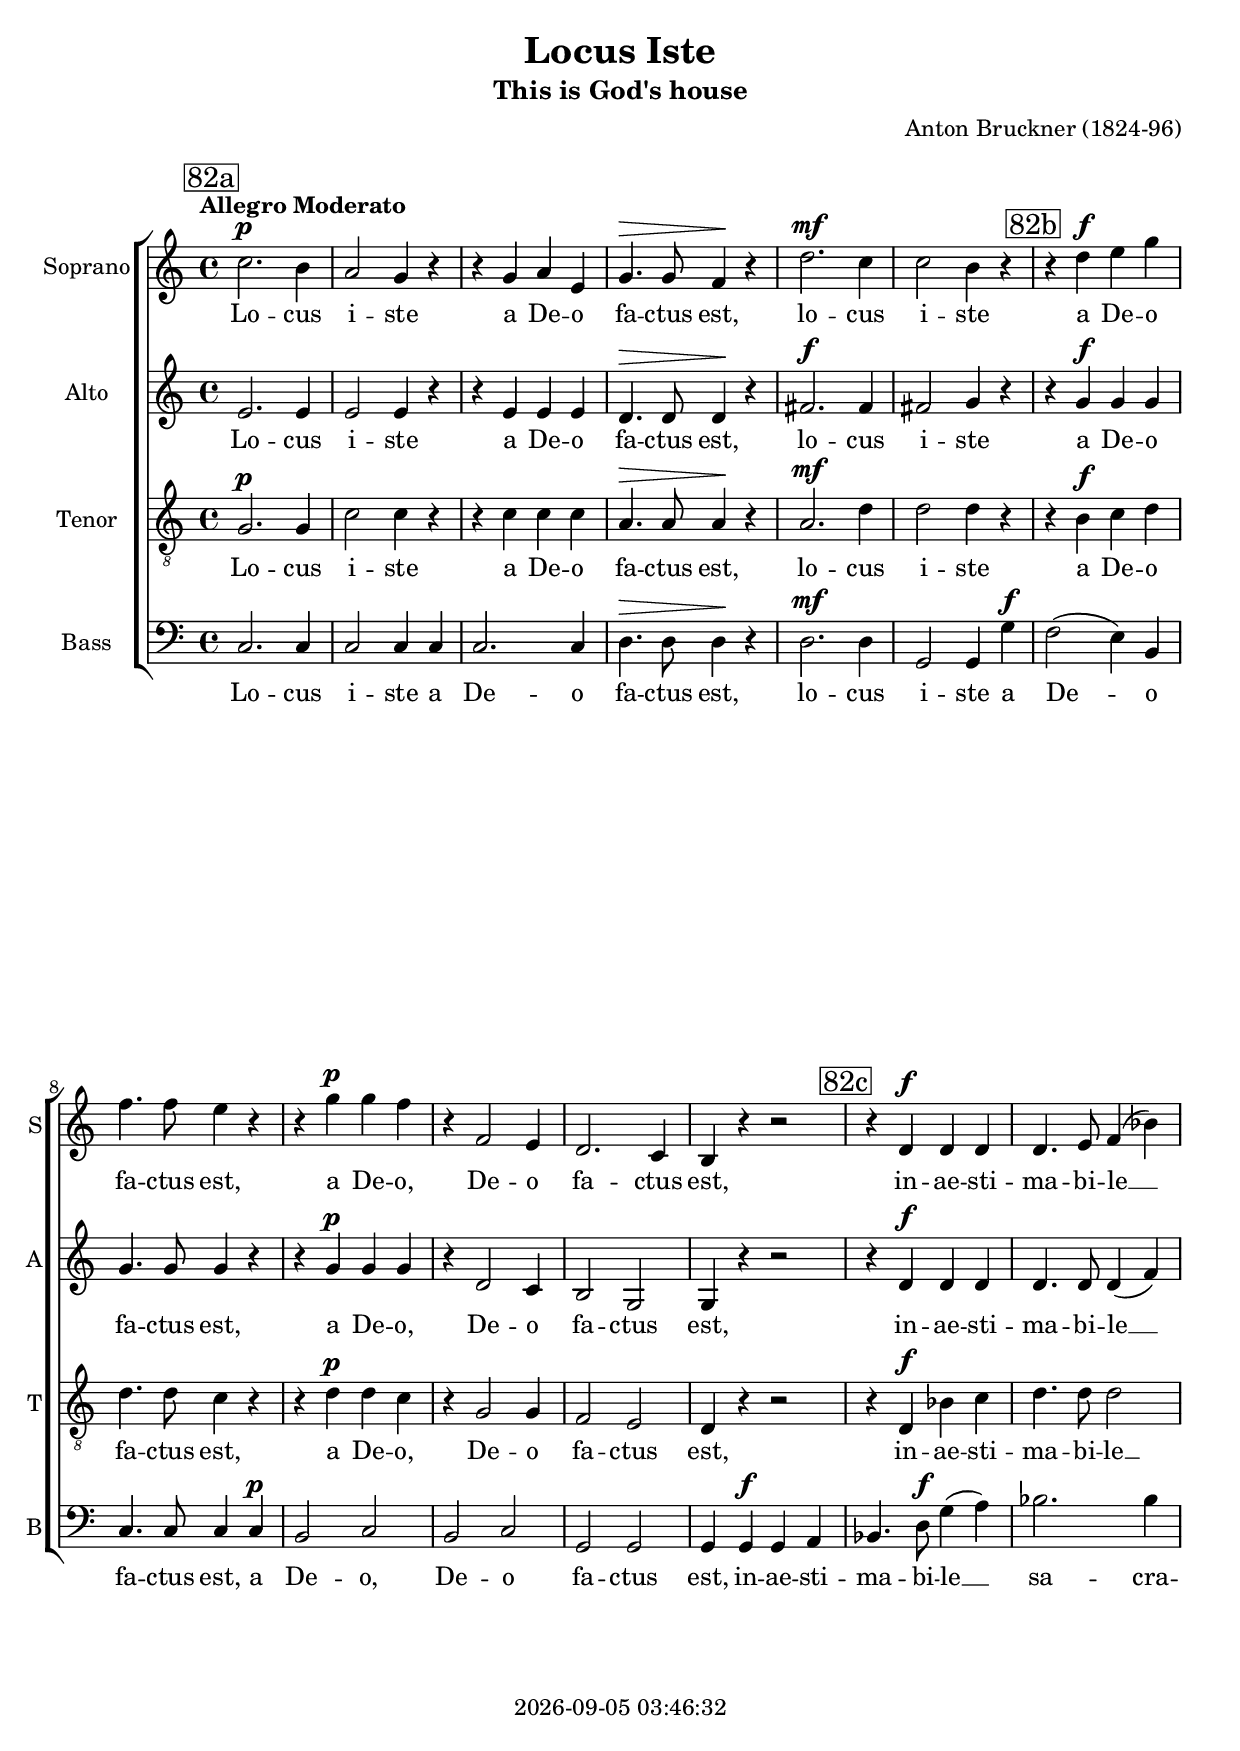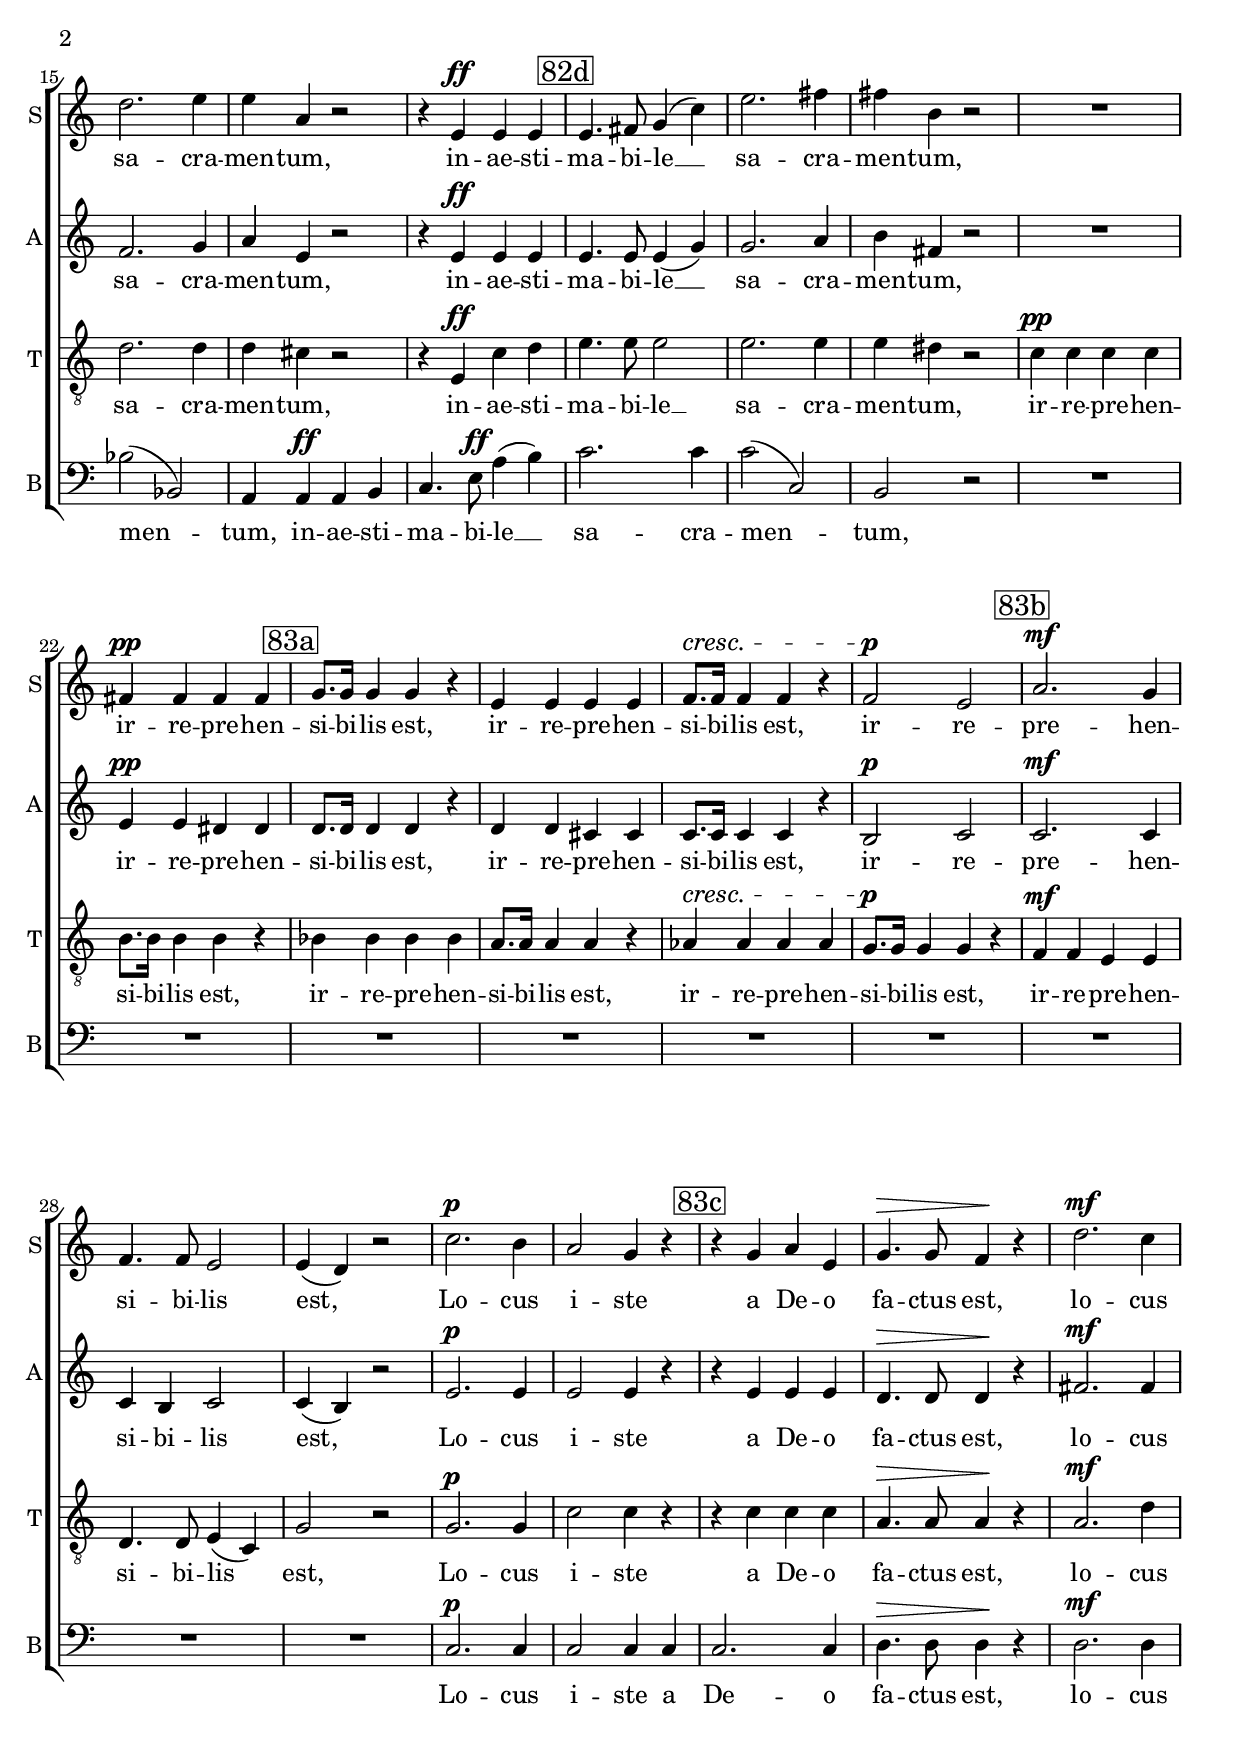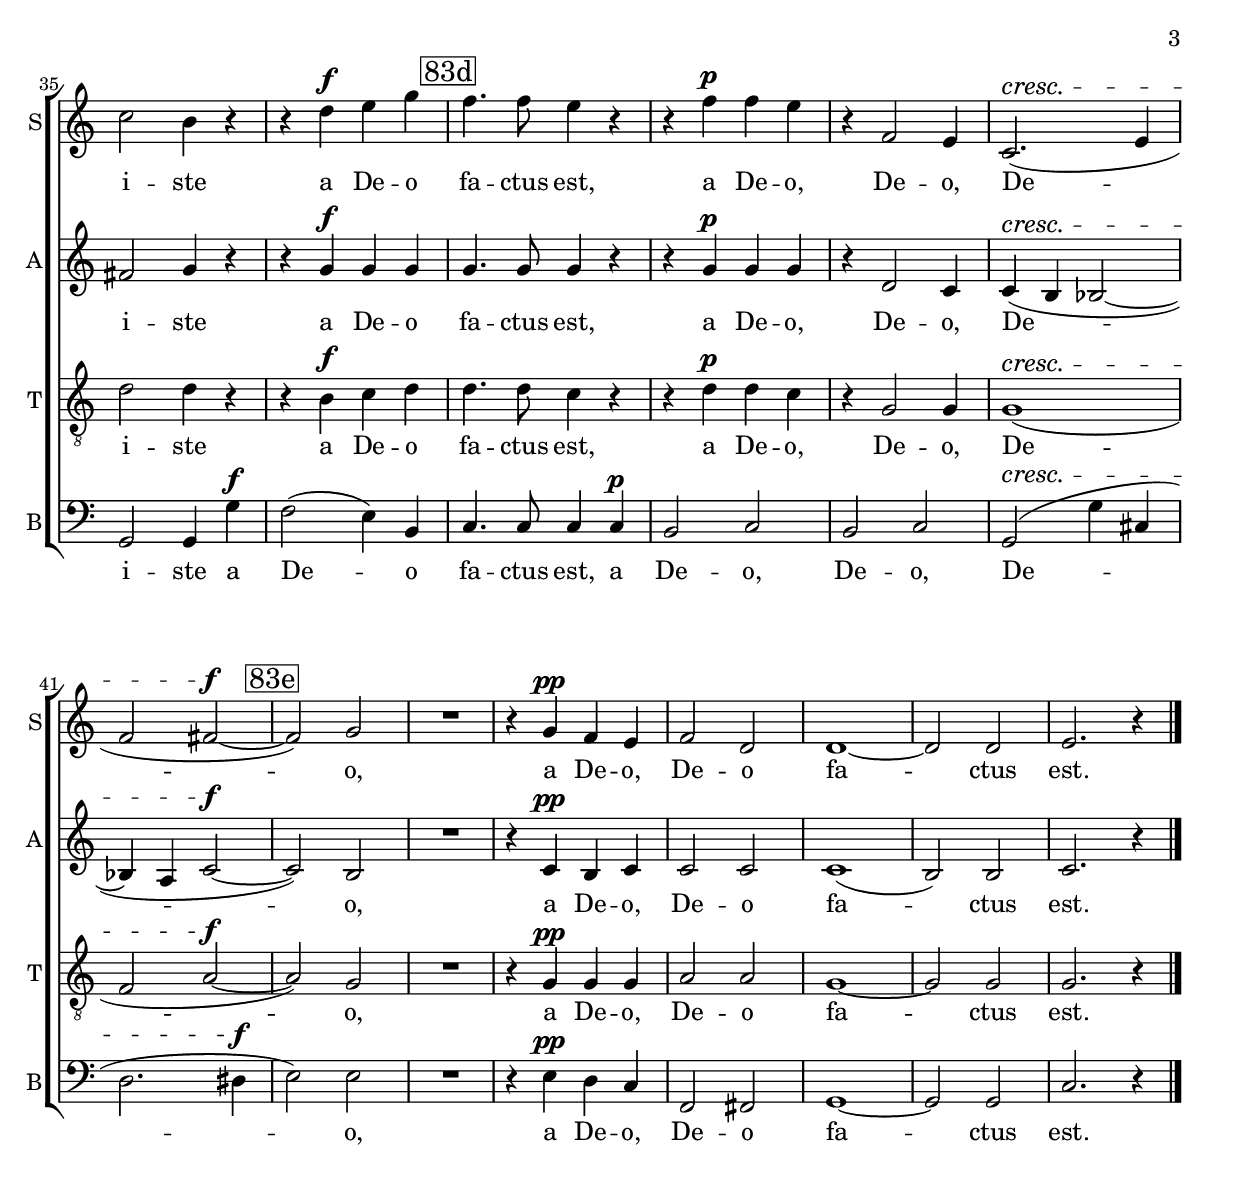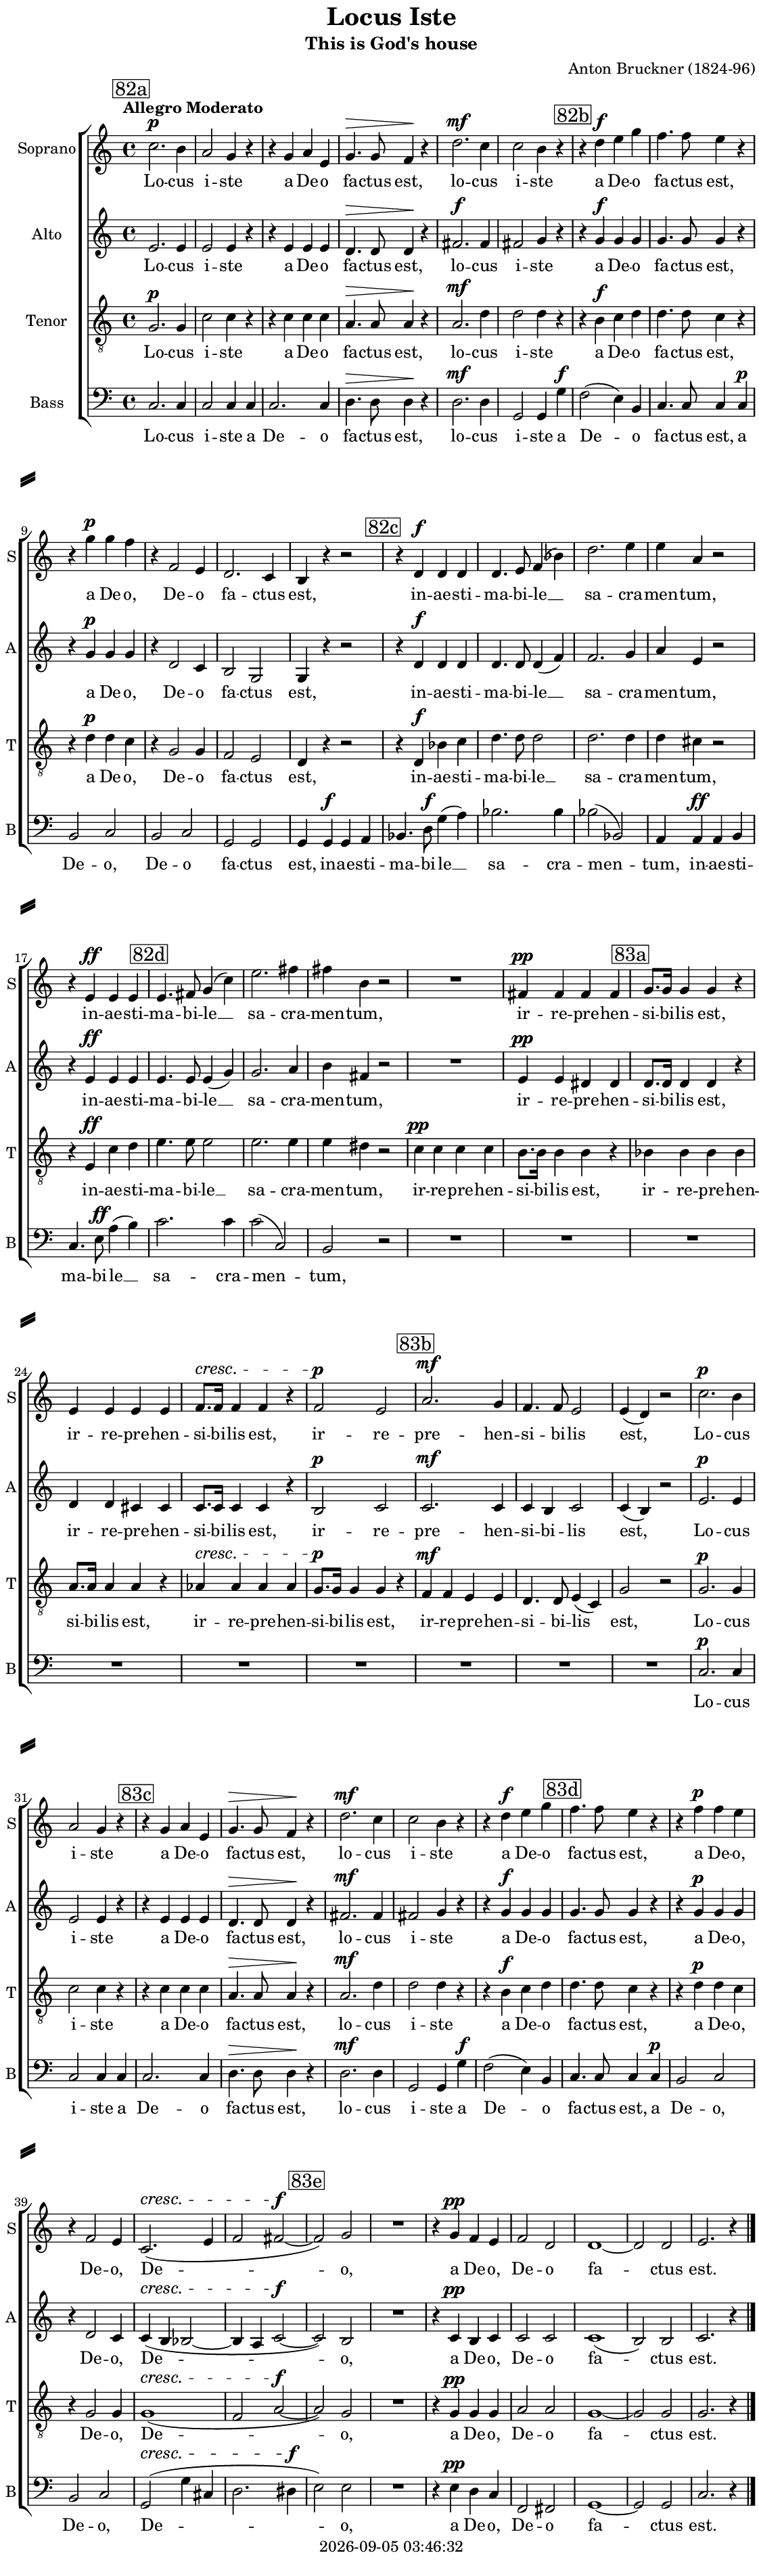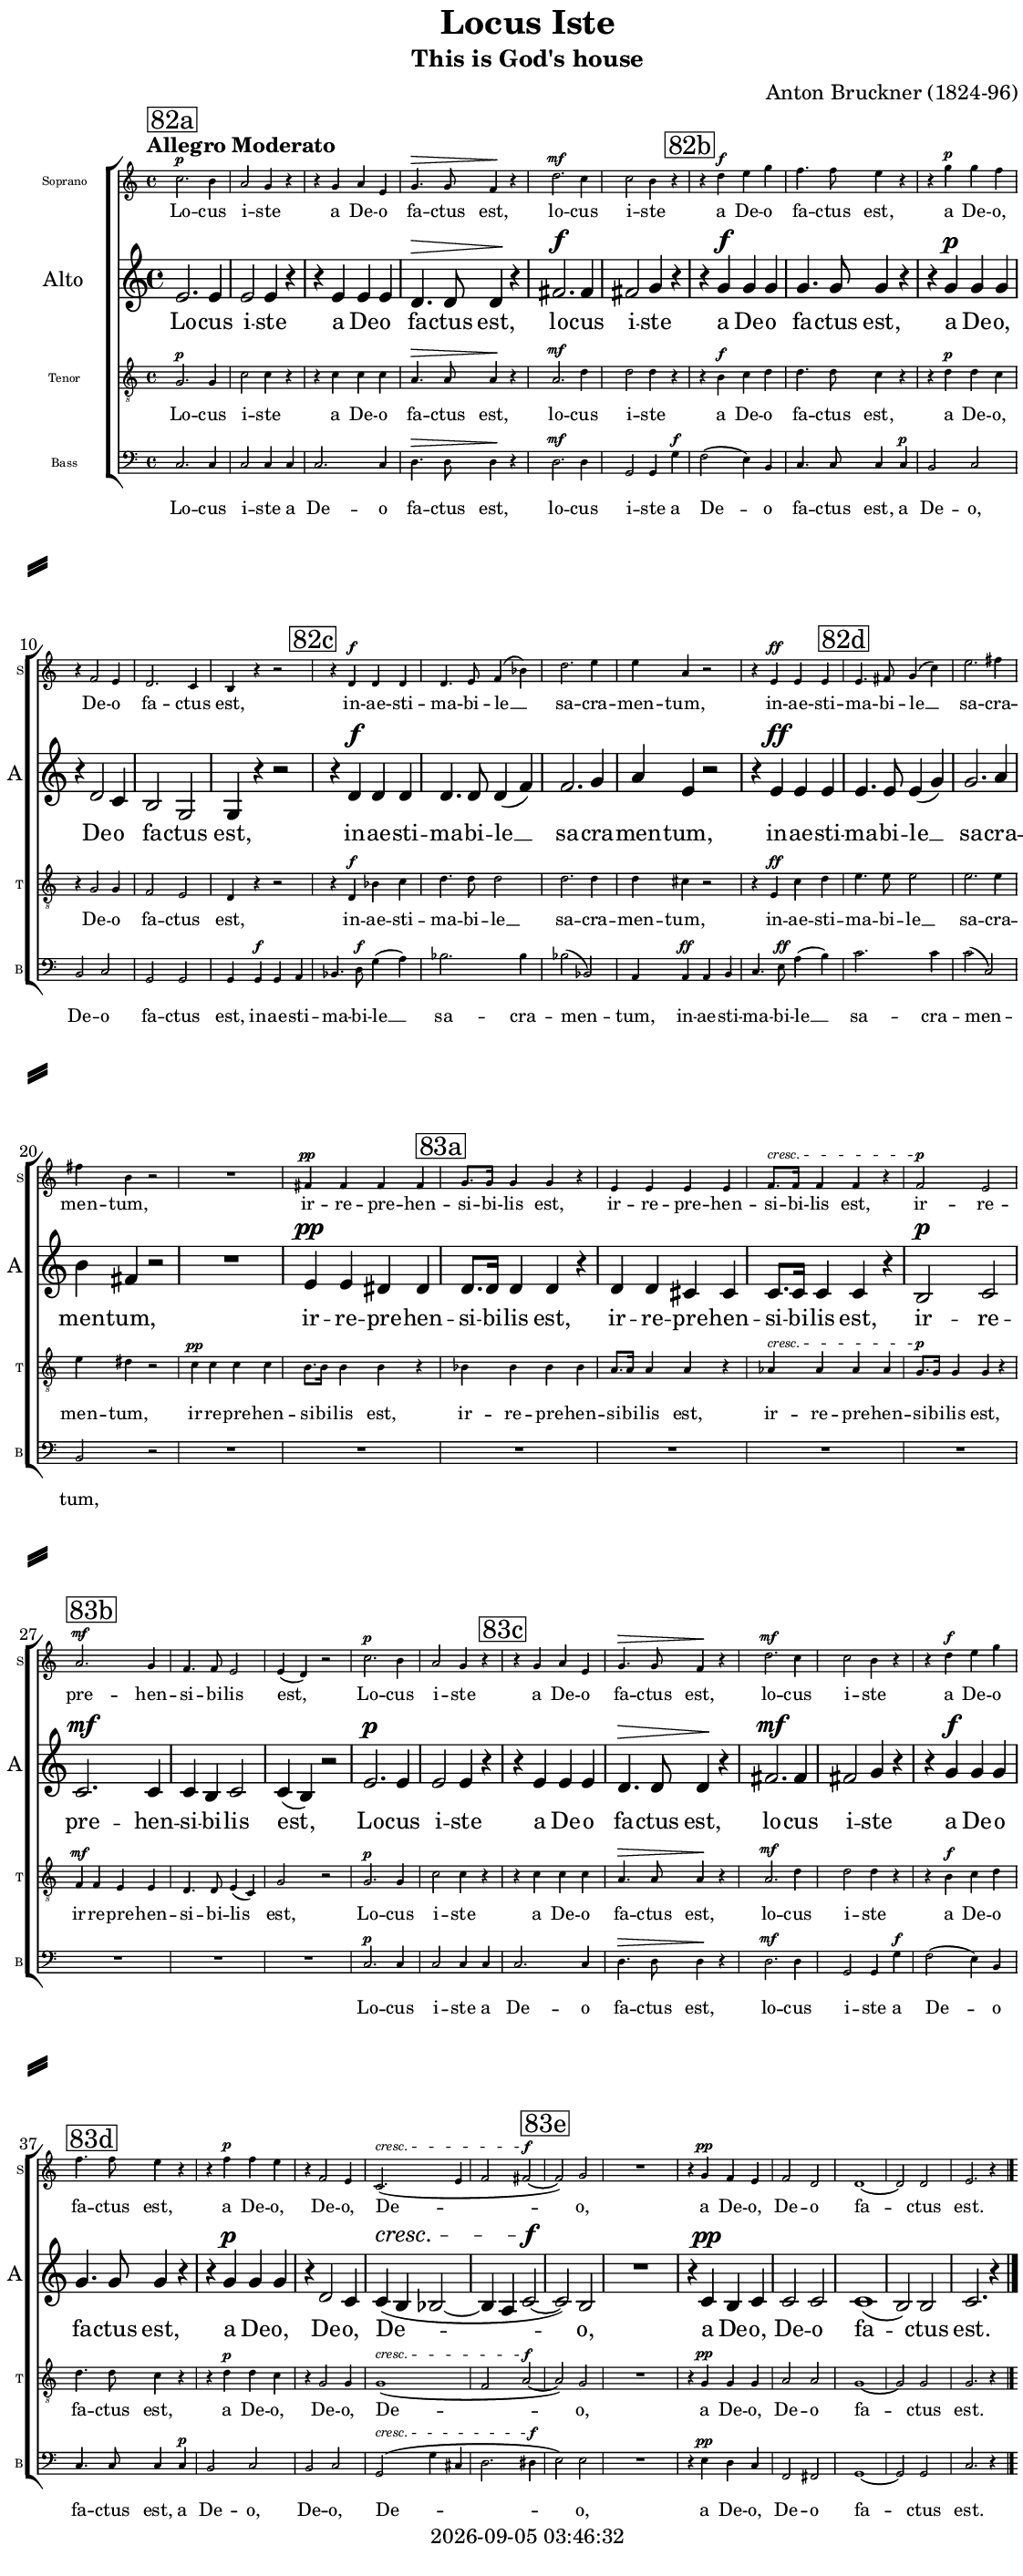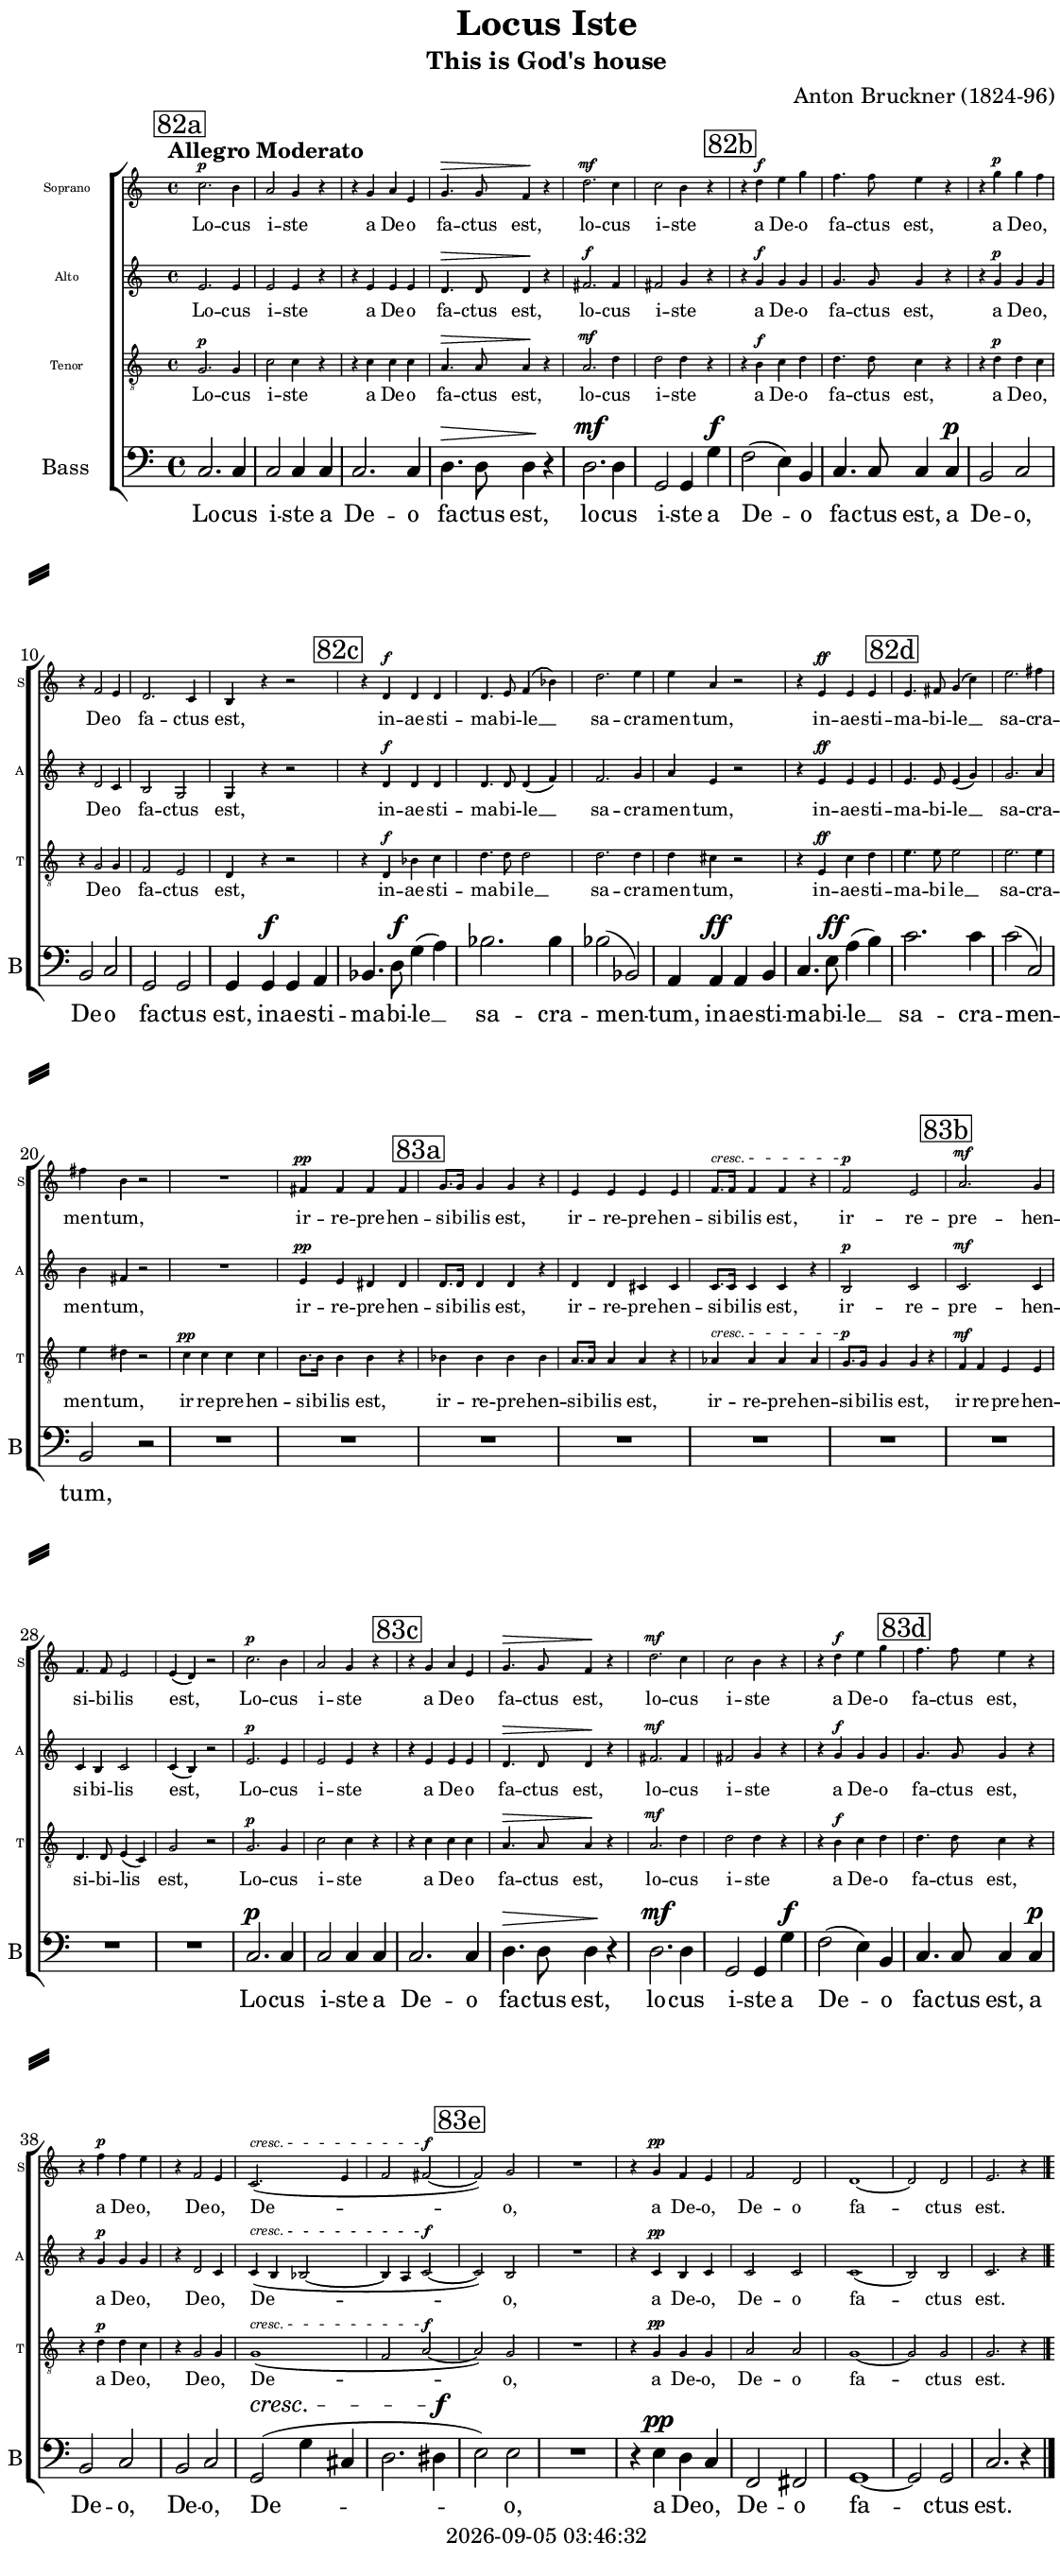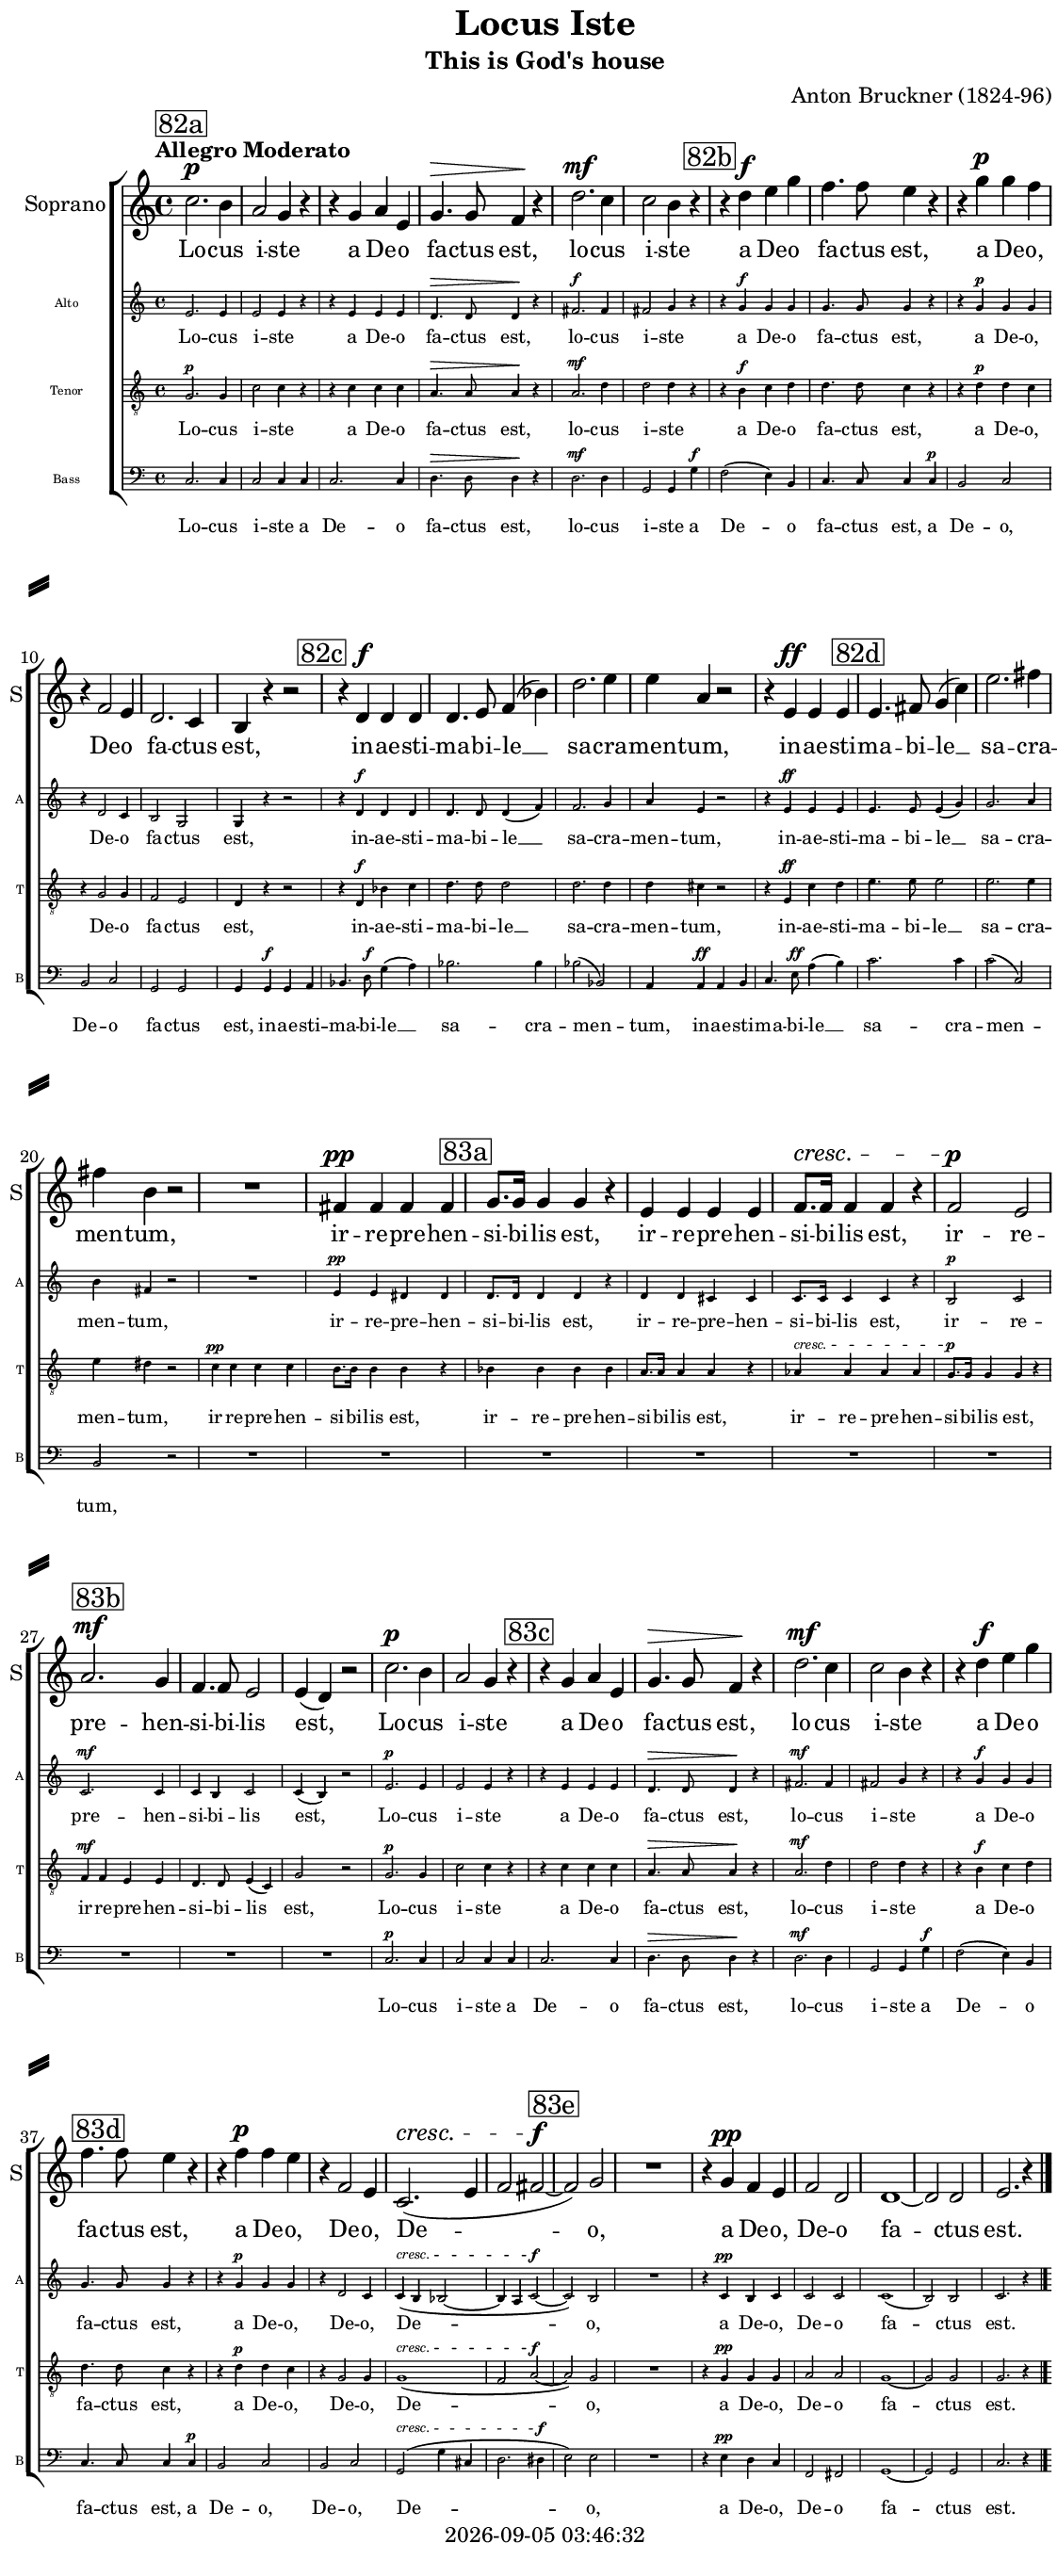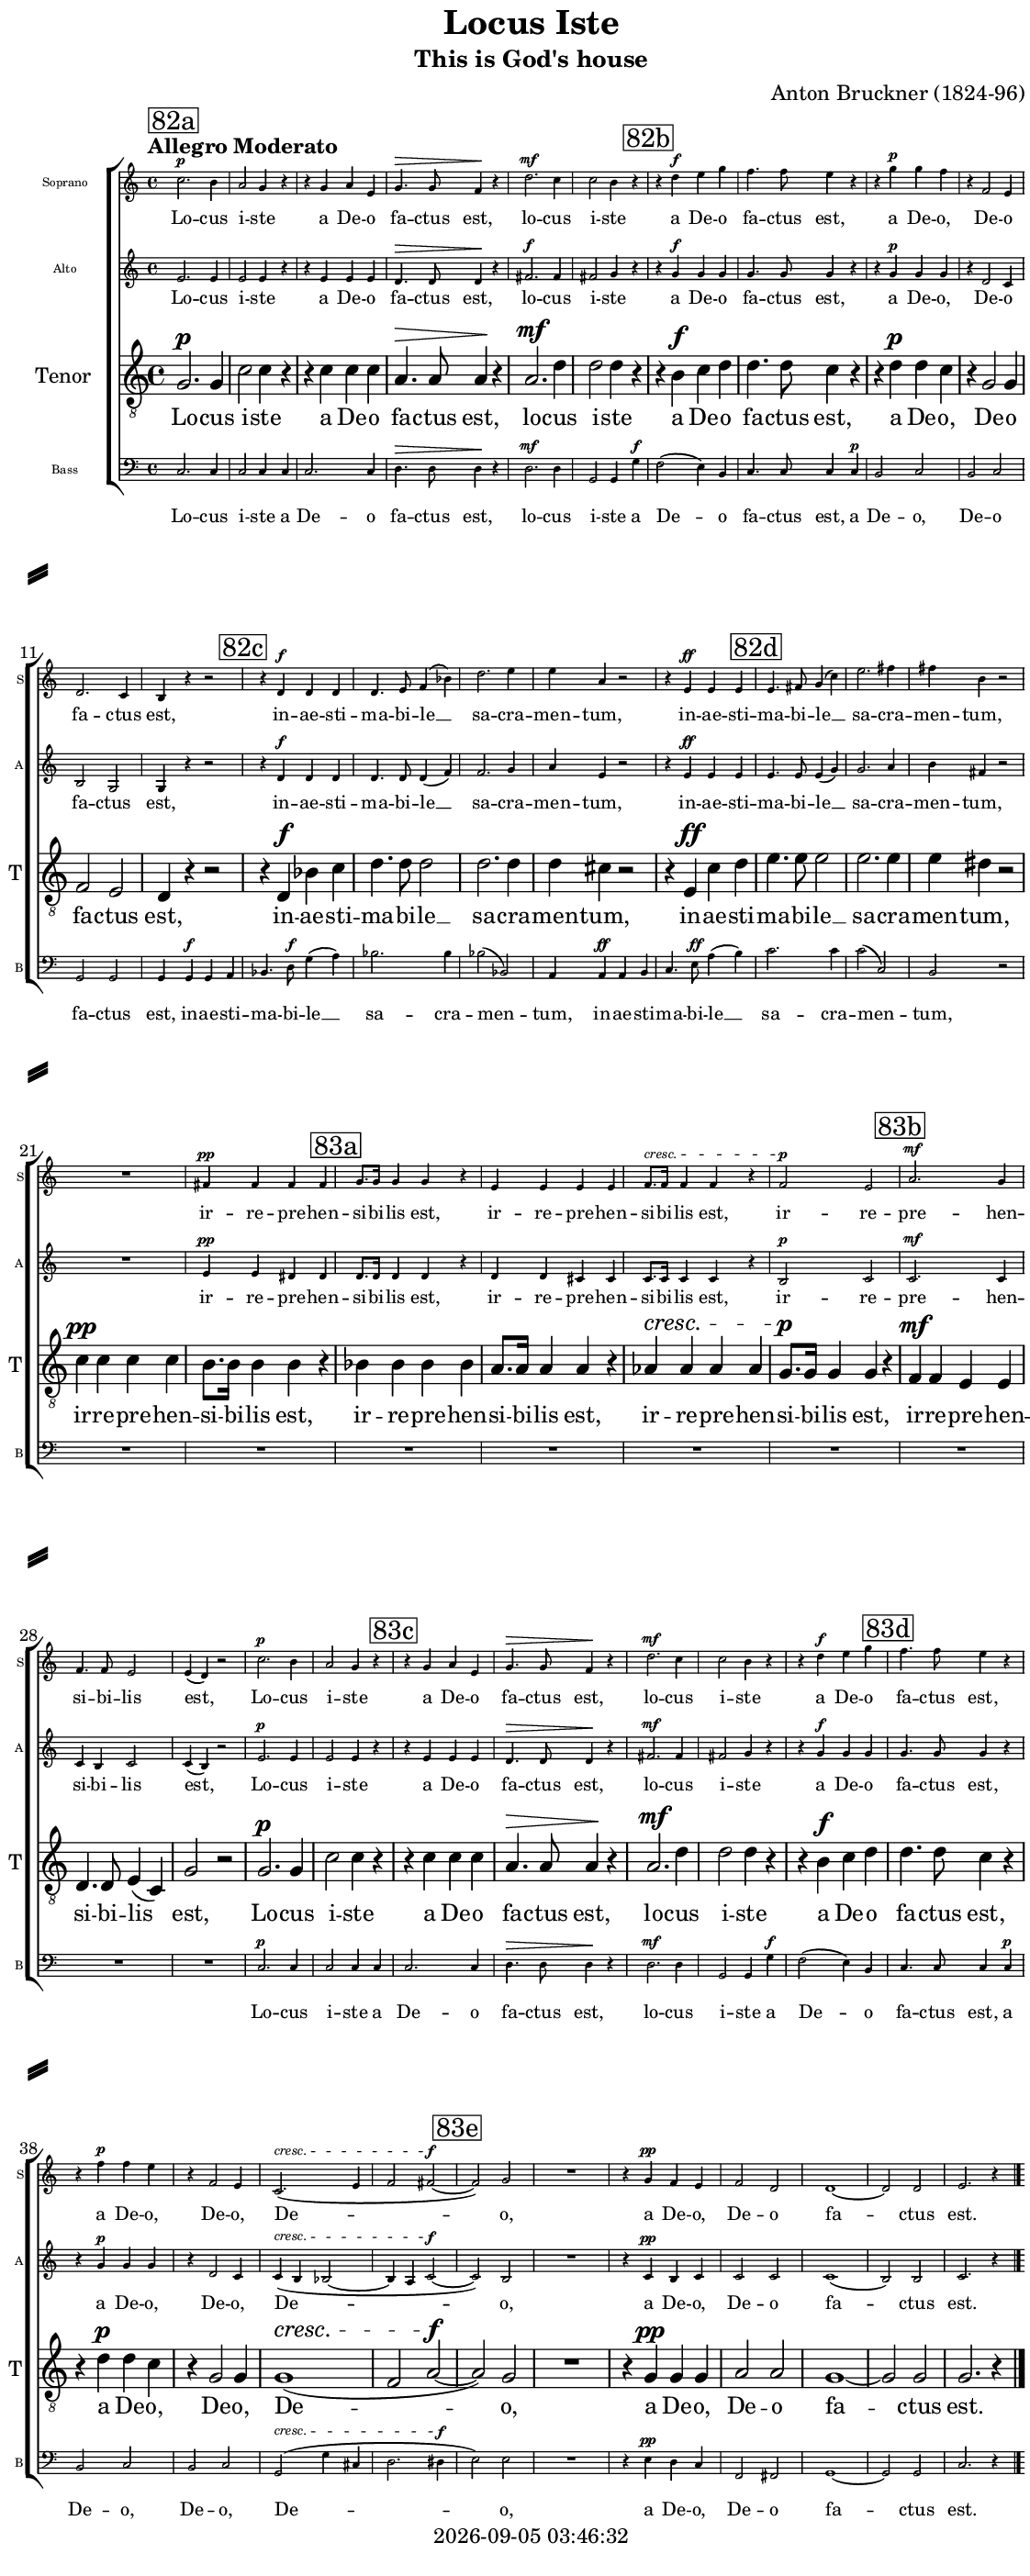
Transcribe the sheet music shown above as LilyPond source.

\version "2.22.0"

\include "predefined-guitar-fretboards.ly"
\include "articulate.ly"

today = #(strftime "%Y-%m-%d %H:%M:%S" (localtime (current-time)))

\header {
% centered at top
%  dedication  = "dedication"
  title       = "Locus Iste"
  subtitle    = "This is God's house"
%  subsubtitle = "subsubtitle"
%  instrument  = "instrument"
  
% arrangement of following lines:
%
%  poet    composer
%  meter   arranger
%  piece       opus

  composer    = "Anton Bruckner (1824-96)"
%  arranger    = "arranger"
%  opus        = "opus"

%  poet        = "Tr. John Rutter"
%  meter       = "meter"
%  piece       = "piece"

% centered at bottom
% tagline     = "tagline" % default lilypond version
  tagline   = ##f
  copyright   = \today
}

% #(set-global-staff-size 16)

global = {
  \key c \major
  \time 4/4
}

TempoTrack = {
  \tempo "Allegro Moderato" 4=120
  \set Score.tempoHideNote = ##t
  s1
}

RehearsalTrack = {
%  \set Score.currentBarNumber = #5
  \mark \markup { \box "82a" } s1*6
  \mark \markup { \box "82b" } s1*6
  \mark \markup { \box "82c" } s1*5
  \mark \markup { \box "82d" } s1*5
  \mark \markup { \box "83a" } s1*4
  \mark \markup { \box "83b" } s1*5
  \mark \markup { \box "83c" } s1*5
  \mark \markup { \box "83d" } s1*5
  \mark \markup { \box "83e" } s1*6
}

soprano = \relative {
  \global
  c''2.^\p b4
  a2 g4 r
  r4 g a e
  g4.^\> 8 f4\! r4 d'2.^\mf c4
  c2 b4 r
  r4 d^\f e g % 82b
  f4. 8 e4 r
  r4 g^\p g f
  r4 f,2 e4
  d2. c4 b4 r4 r2
  r4 d^\f d d % 82c
  d4. e8 f4(bes)
  d2. e4
  e4 a, r2
  r4 e^\ff e e
  e4. fis8 g4(c) % 82d
  e2. fis4
  fis4 b, r2
  R1
  fis4^\pp 4 4 4
  g8. 16 4 4 r % 83a
  e4 4 4 4
  f8.^\cresc 16 4 4 r
  f2^\p e
  a2.^\mf g4 % 83b
  f4. 8 e2
  e4(d) r2
  c'2.^\p b4
  a2 g4 r
  r4 g a e % 83c
  g4.^\> 8 f4\! r
  d'2.^\mf c4
  c2 b4 r
  r4 d^\f e g
  f4. 8 e4 r % 83d
  r4 f^\p f e
  r4 f,2 e4
  c2.^\cresc (e4
  f2 fis^\f~
  fis2) g % 83e
  R1
  r4 g^\pp f e
  f2 d
  d1~
  d2 2
  e2. r4
  \bar "|."
}

wordsSA = \lyricmode {
  Lo -- cus i -- ste a De -- o fa -- ctus est,
  lo -- cus i -- ste a De -- o fa -- ctus est,
  a De -- o, De -- o fa -- ctus est,
  in -- ae -- sti -- ma -- bi -- le __ sa -- cra -- men -- tum,
  in -- ae -- sti -- ma -- bi -- le __ sa -- cra -- men -- tum,
  ir -- re -- pre -- hen -- si -- bi -- lis est,
  ir -- re -- pre -- hen -- si -- bi -- lis est,
  ir -- re -- pre -- hen -- si -- bi -- lis est,
  Lo -- cus i -- ste a De -- o fa -- ctus est,
  lo -- cus i -- ste a De -- o fa -- ctus est,
  a De -- o, De -- o, De -- o,
  a De -- o, De -- o fa -- ctus est.
}

wordsSAMidi = \lyricmode {
  "Lo" "cus " i "ste " "a " De "o " fa "ctus " "est, "
  "\nlo" "cus " i "ste " "a " De "o " fa "ctus " "est, "
  "\na " De "o, " De "o " fa "ctus " "est, "
  "\nin" ae sti ma bi "le "  sa cra men "tum, "
  "\nin" ae sti ma bi "le "  sa cra men "tum, "
  "\nir" re pre hen si bi "lis " "est, "
  "\nir" re pre hen si bi "lis " "est, "
  "\nir" re pre hen si bi "lis " "est, "
  "\nLo" "cus " i "ste " "a " De "o " fa "ctus " "est, "
  "\nlo" "cus " i "ste " "a " De "o " fa "ctus " "est, "
  "\na " De "o, " De "o, " De "o, "
  "\na " De "o, " De "o " fa "ctus " "est. "
}

alto = \relative {
  \global
  e'2.\omit\p 4
  e2 4 r
  r4 e e e
  d4.^\> 8 4\! r
  fis2.^\f 4
  fis2 g4 r
  r4 g^\f g g % 82b
  g4. 8 4 r
  r4 g^\p g g
  r4 d2 c4
  b2 g
  g4 r4 r2
  r4 d'^\f d d % 82c
  d4. 8 d4(f)
  f2. g4
  a4 e r2
  r4 e^\ff e e
  e4. 8 4(g) % 82d
  g2. a4
  b4 fis r2
  R1
  e4^\pp e dis dis
  d8. 16 4 4 r % 83a
  d4 4 cis cis
  c8. 16 4 4 r
  b2^\p c
  c2.^\mf 4 % 83b
  c4 b c2
  c4(b) r2
  e2.^\p 4
  e2 4 r
  r4 e e e % 83c
  d4.^\> 8 4\! r
  fis2.^\mf 4
  fis2 g4 r
  r4 g^\f g g
  g4. 8 4 r % 83d
  r4 g^\p g g
  r4 d2 c4
  c4^\cresc(b bes2~
  bes4 a c2^\f~
  c2) b % 83w
  R1
  r4 c^\pp b c
  c2 2
  c1(
  b2) b
  c2. r4
  \bar "|."
}

tenor = \relative {
  \global
  g2.^\p 4
  c2 4 r
  r4 c c c
  a4.^\> 8 4\! r
  a2.^\mf d4
  d2 4 r
  r4 b^\f c d % 82b
  d4. 8 c4 r
  r4 d^\p d c
  r4 g2 4
  f2 e
  d4 r r2
  r4 d^\f bes' c % 82c
  d4. 8 2
  d2. 4
  d4 cis r2
  r4 e,^\ff c' d
  e4. 8 2 % 82d
  e2. 4
  e4 dis r2
  c4^\pp c c c
  b8. 16 4 4 r
  bes4 4 4 4 % 83a
  a8. 16 4 4 r
  aes4^\cresc 4 4 4
  g8.^\p 16 4 4 r
  f4^\mf f e e % 83b
  d4. 8 e4(c)
  g'2 r
  g2.^\p 4
  c2 4 r
  r4 c c c % 83c
  a4.^\> 8 4\! r
  a2.^\mf d4
  d2 4 r
  r4 b^\f c d
  d4. 8 c4 r % 83d
  r4 d^\p d c
  r4 g2 4
  g1^\cresc(
  f2 a^\f~
  a2) g % 83e
  R1
  r4 g^\pp g g
  a2 2
  g1~
  g2 g
  g2. r4
  \bar "|."
}

wordsT = \lyricmode {
  Lo -- cus i -- ste a De -- o fa -- ctus est,
  lo -- cus i -- ste a De -- o fa -- ctus est,
  a De -- o, De -- o fa -- ctus est,
  in -- ae -- sti -- ma -- bi -- le __ sa -- cra -- men -- tum,
  in -- ae -- sti -- ma -- bi -- le __ sa -- cra -- men -- tum,
  ir -- re -- pre -- hen -- si -- bi -- lis est,
  ir -- re -- pre -- hen -- si -- bi -- lis est,
  ir -- re -- pre -- hen -- si -- bi -- lis est,
  ir -- re -- pre -- hen -- si -- bi -- lis est,
  Lo -- cus i -- ste a De -- o fa -- ctus est,
  lo -- cus i -- ste a De -- o fa -- ctus est,
  a De -- o, De -- o, De -- o,
  a De -- o, De -- o fa -- ctus est.
}

wordsTMidi = \lyricmode {
  "Lo" "cus " i "ste " "a " De "o " fa "ctus " "est, "
  "\nlo" "cus " i "ste " "a " De "o " fa "ctus " "est, "
  "\na " De "o, " De "o " fa "ctus " "est, "
  "\nin" ae sti ma bi "le "  sa cra men "tum, "
  "\nin" ae sti ma bi "le "  sa cra men "tum, "
  "\nir" re pre hen si bi "lis " "est, "
  "\nir" re pre hen si bi "lis " "est, "
  "\nir" re pre hen si bi "lis " "est, "
  "\nir" re pre hen si bi "lis " "est, "
  "\nLo" "cus " i "ste " "a " De "o " fa "ctus " "est, "
  "\nlo" "cus " i "ste " "a " De "o " fa "ctus " "est, "
  "\na " De "o, " De "o, " De "o, "
  "\na " De "o, " De "o " fa "ctus " "est. "
}

bass = \relative {
  \global
  c2.\omit\p 4
  c2 4 4
  c2. 4
  d4.^\> 8 4\! r
  d2.^\mf 4
  g,2 4 g'^\f
  f2(e4) b % 82b
  c4. 8 4 4^\p
  b2 c
  b2 c
  g2 2
  g4 4^\f g a
  bes4. d8^\f g4(a) % 82c
  bes2. 4
  bes2(bes,)
  a4 a^\ff a b
  c4. e8^\ff a4(b)
  c2. 4 % 82d
  c2(c,)
  b2 r
  R1*9
  c2.^\p 4 % 83b+++
  c2 4 4
  c2. 4 % 83c
  d4.^\> 8 4\! r
  d2.^\mf 4
  g,2 4 g'^\f
  f2(e4) b
  c4. 8 4 4^\p % 83d
  b2 c
  b2 c
  g2^\cresc(g'4 cis,
  d2. dis4^\f
  e2) e % 83e
  R1
  r4 e^\pp d c
  f,2 fis
  g1~
  g2 2
  c2. r4
  \bar "|."
}

wordsBass = \lyricmode {
  Lo -- cus i -- ste a De -- o fa -- ctus est,
  lo -- cus i -- ste a De -- o fa -- ctus est,
  a De -- o, De -- o fa -- ctus est,
  in -- ae -- sti -- ma -- bi -- le __ sa -- cra -- men -- tum,
  in -- ae -- sti -- ma -- bi -- le __ sa -- cra -- men -- tum,

  Lo -- cus i -- ste a De -- o fa -- ctus est,
  lo -- cus i -- ste a De -- o fa -- ctus est,
  a De -- o, De -- o, De -- o,
  a De -- o, De -- o fa -- ctus est.
}

wordsBassMidi = \lyricmode {
  "Lo" "cus " i "ste " "a " De "o " fa "ctus " "est, "
  "\nlo" "cus " i "ste " "a " De "o " fa "ctus " "est, "
  "\na " De "o, " De "o " fa "ctus " "est, "
  "\nin" ae sti ma bi "le "  sa cra men "tum, "
  "\nin" ae sti ma bi "le "  sa cra men "tum, "

  "\nLo" "cus " i "ste " "a " De "o " fa "ctus " "est, "
  "\nlo" "cus " i "ste " "a " De "o " fa "ctus " "est, "
  "\na " De "o, " De "o, " De "o, "
  "\na " De "o, " De "o " fa "ctus " "est. "
}

\book {
  \bookOutputSuffix "single"
  \score {
    <<
      <<
        \new ChoirStaff <<
                                % Single soprano staff
          \new Staff = soprano \with {
            instrumentName = #"Soprano"
            shortInstrumentName = #"S"
            midiInstrument = "choir aahs"
          }
          <<
            \new Voice \TempoTrack
            \new Voice \RehearsalTrack
            \new Voice \soprano
            \addlyrics \wordsSA
          >>
                                % Single alto staff
          \new Staff = alto \with {
            instrumentName = #"Alto"
            shortInstrumentName = #"A"
            midiInstrument = "choir aahs"
          }
          <<
            \new Voice \alto
            \addlyrics \wordsSA
          >>
                                % Single tenor staff
          \new Staff = tenor \with {
            instrumentName = #"Tenor"
            shortInstrumentName = #"T"
            midiInstrument = "choir aahs"
          }
          <<
            \clef "treble_8"
            \new Voice \tenor
            \addlyrics \wordsT
          >>
                                % Single bass staff
          \new Staff = bass \with {
            instrumentName = #"Bass"
            shortInstrumentName = #"B"
            midiInstrument = "choir aahs"
          }
          <<
            \clef "bass"
            \new Voice \bass
            \addlyrics \wordsBass
          >>
                                % Joint soprano/alto staff
%          \new Staff = women \with {
%            instrumentName = #"Soprano/Alto"
%            shortInstrumentName = #"SA"
%            midiInstrument = "choir aahs"
%          }
%          <<
%            \new Voice \RehearsalTrack
%            \new Voice \partCombine \soprano \alto
%            \new NullVoice \soprano
%            \addlyrics \words
%          >>
                                % Joint tenor/bass staff
%          \new Staff = men \with {
%            instrumentName = #"Tenor/Bass"
%            shortInstrumentName = #"TB"
%            midiInstrument = "choir aahs"
%          }
%          <<
%            \clef "bass"
%            \new Voice \partCombine \tenor \bass
%          >>
        >>
%        \new PianoStaff = piano <<
%          \new Staff = pianorh \with {
%           printPartCombineTexts = ##f
%            midiInstrument = "acoustic grand piano"
%          }
%          <<
%            \new Voice \partCombine \pianoRHone \pianoRHtwo
%          >>
%          \new Dynamics \dynamicsPiano
%          \new Staff = pianolh \with {
%            printPartCombineTexts = ##f
%            midiInstrument = "acoustic grand piano"
%          }
%          <<
%            \clef "bass"
%            \new Voice \partCombine \pianoLHone \pianoLHtwo
%          >>
%        >>
      >>
    >>
    \layout {
      indent = 1.5\cm
      \pointAndClickOff
      \context {
%        \Staff \RemoveAllEmptyStaves
        barNumberVisibility = #first-bar-number-invisible-save-broken-bars
        \override BarNumber.break-visibility = ##(#f #t #t)
      }
    }
  }
}

\book {
  \bookOutputSuffix "singlepage"
  \paper {
    top-margin = 0
    left-margin = 7
    right-margin = 1
    paper-width = 190\mm
    page-breaking = #ly:one-page-breaking
    system-system-spacing.basic-distance = #22
    system-separator-markup = \slashSeparator
  }
  \score {
    <<
      <<
        \new ChoirStaff <<
                                % Single soprano staff
          \new Staff = soprano \with {
            instrumentName = #"Soprano"
            shortInstrumentName = #"S"
            midiInstrument = "choir aahs"
          }
          <<
            \new Voice \TempoTrack
            \new Voice \RehearsalTrack
            \new Voice \soprano
            \addlyrics \wordsSA
          >>
                                % Single alto staff
          \new Staff = alto \with {
            instrumentName = #"Alto"
            shortInstrumentName = #"A"
            midiInstrument = "choir aahs"
          }
          <<
            \new Voice \alto
            \addlyrics \wordsSA
          >>
                                % Single tenor staff
          \new Staff = tenor \with {
            instrumentName = #"Tenor"
            shortInstrumentName = #"T"
            midiInstrument = "choir aahs"
          }
          <<
            \clef "treble_8"
            \new Voice \tenor
            \addlyrics \wordsT
          >>
                                % Single bass staff
          \new Staff = bass \with {
            instrumentName = #"Bass"
            shortInstrumentName = #"B"
            midiInstrument = "choir aahs"
          }
          <<
            \clef "bass"
            \new Voice \bass
            \addlyrics \wordsBass
          >>
                                % Joint soprano/alto staff
%          \new Staff = women \with {
%            instrumentName = #"Soprano/Alto"
%            shortInstrumentName = #"SA"
%            midiInstrument = "choir aahs"
%          }
%          <<
%            \new Voice \RehearsalTrack
%            \new Voice \partCombine \soprano \alto
%            \new NullVoice \soprano
%            \addlyrics \words
%          >>
                                % Joint tenor/bass staff
%          \new Staff = men \with {
%            instrumentName = #"Tenor/Bass"
%            shortInstrumentName = #"TB"
%            midiInstrument = "choir aahs"
%          }
%          <<
%            \clef "bass"
%            \new Voice \partCombine \tenor \bass
%          >>
        >>
%        \new PianoStaff = piano <<
%          \new Staff = pianorh \with {
%           printPartCombineTexts = ##f
%            midiInstrument = "acoustic grand piano"
%          }
%          <<
%            \new Voice \partCombine \pianoRHone \pianoRHtwo
%          >>
%          \new Dynamics \dynamicsPiano
%          \new Staff = pianolh \with {
%            printPartCombineTexts = ##f
%            midiInstrument = "acoustic grand piano"
%          }
%          <<
%            \clef "bass"
%            \new Voice \partCombine \pianoLHone \pianoLHtwo
%          >>
%        >>
      >>
    >>
    \layout {
      indent = 1.5\cm
      \pointAndClickOff
      \context {
%        \Staff \RemoveAllEmptyStaves
        barNumberVisibility = #first-bar-number-invisible-save-broken-bars
        \override BarNumber.break-visibility = ##(#f #t #t)
      }
    }
  }
}

\book {
  \bookOutputSuffix "singlepage-sop"
  \paper {
    top-margin = 0
    left-margin = 7
    right-margin = 1
    paper-width = 190\mm
    page-breaking = #ly:one-page-breaking
    system-system-spacing.basic-distance = #22
    system-separator-markup = \slashSeparator
  }
  \score {
    <<
      <<
        \new ChoirStaff <<
                                % Single soprano staff
          \new Staff = soprano \with {
            instrumentName = #"Soprano"
            shortInstrumentName = #"S"
            midiInstrument = "choir aahs"
          }
          <<
            \new Voice \TempoTrack
            \new Voice \RehearsalTrack
            \new Voice \soprano
            \addlyrics \wordsSA
          >>
                                % Single alto staff
          \new Staff = alto \with {
            instrumentName = #"Alto"
            shortInstrumentName = #"A"
            midiInstrument = "choir aahs"
          }
          <<
            \magnifyStaff #4/7
            \new Voice \alto
            \addlyrics {\tiny \wordsSA}
          >>
                                % Single tenor staff
          \new Staff = tenor \with {
            instrumentName = #"Tenor"
            shortInstrumentName = #"T"
            midiInstrument = "choir aahs"
          }
          <<
            \magnifyStaff #4/7
            \clef "treble_8"
            \new Voice \tenor
            \addlyrics {\tiny \wordsT}
          >>
                                % Single bass staff
          \new Staff = bass \with {
            instrumentName = #"Bass"
            shortInstrumentName = #"B"
            midiInstrument = "choir aahs"
          }
          <<
            \magnifyStaff #4/7
            \clef "bass"
            \new Voice \bass
            \addlyrics {\tiny \wordsBass}
          >>
        >>
      >>
    >>
    \layout {
      indent = 1.5\cm
      \pointAndClickOff
      \context {
%        \Staff \RemoveAllEmptyStaves
        barNumberVisibility = #first-bar-number-invisible-save-broken-bars
        \override BarNumber.break-visibility = ##(#f #t #t)
      }
    }
  }
}

\book {
  \bookOutputSuffix "singlepage-alto"
  \paper {
    top-margin = 0
    left-margin = 7
    right-margin = 1
    paper-width = 190\mm
    page-breaking = #ly:one-page-breaking
    system-system-spacing.basic-distance = #22
    system-separator-markup = \slashSeparator
  }
  \score {
    <<
      <<
        \new ChoirStaff <<
                                % Single soprano staff
          \new Staff = soprano \with {
            instrumentName = #"Soprano"
            shortInstrumentName = #"S"
            midiInstrument = "choir aahs"
          }
          <<
            \magnifyStaff #4/7
            \new Voice \TempoTrack
            \new Voice \RehearsalTrack
            \new Voice \soprano
            \addlyrics {\tiny \wordsSA}
          >>
                                % Single alto staff
          \new Staff = alto \with {
            instrumentName = #"Alto"
            shortInstrumentName = #"A"
            midiInstrument = "choir aahs"
          }
          <<
            \new Voice \alto
            \addlyrics \wordsSA
          >>
                                % Single tenor staff
          \new Staff = tenor \with {
            instrumentName = #"Tenor"
            shortInstrumentName = #"T"
            midiInstrument = "choir aahs"
          }
          <<
            \magnifyStaff #4/7
            \clef "treble_8"
            \new Voice \tenor
            \addlyrics {\tiny \wordsT}
          >>
                                % Single bass staff
          \new Staff = bass \with {
            instrumentName = #"Bass"
            shortInstrumentName = #"B"
            midiInstrument = "choir aahs"
          }
          <<
            \magnifyStaff #4/7
            \clef "bass"
            \new Voice \bass
            \addlyrics {\tiny \wordsBass}
          >>
        >>
      >>
    >>
    \layout {
      indent = 1.5\cm
      \pointAndClickOff
      \context {
%        \Staff \RemoveAllEmptyStaves
        barNumberVisibility = #first-bar-number-invisible-save-broken-bars
        \override BarNumber.break-visibility = ##(#f #t #t)
      }
    }
  }
}

\book {
  \bookOutputSuffix "singlepage-tenor"
  \paper {
    top-margin = 0
    left-margin = 7
    right-margin = 1
    paper-width = 190\mm
    page-breaking = #ly:one-page-breaking
    system-system-spacing.basic-distance = #22
    system-separator-markup = \slashSeparator
  }
  \score {
    <<
      <<
        \new ChoirStaff <<
                                % Single soprano staff
          \new Staff = soprano \with {
            instrumentName = #"Soprano"
            shortInstrumentName = #"S"
            midiInstrument = "choir aahs"
          }
          <<
            \magnifyStaff #4/7
            \new Voice \TempoTrack
            \new Voice \RehearsalTrack
            \new Voice \soprano
            \addlyrics {\tiny \wordsSA}
          >>
                                % Single alto staff
          \new Staff = alto \with {
            instrumentName = #"Alto"
            shortInstrumentName = #"A"
            midiInstrument = "choir aahs"
          }
          <<
            \magnifyStaff #4/7
            \new Voice \alto
            \addlyrics {\tiny \wordsSA}
          >>
                                % Single tenor staff
          \new Staff = tenor \with {
            instrumentName = #"Tenor"
            shortInstrumentName = #"T"
            midiInstrument = "choir aahs"
          }
          <<
            \clef "treble_8"
            \new Voice \tenor
            \addlyrics \wordsT
          >>
                                % Single bass staff
          \new Staff = bass \with {
            instrumentName = #"Bass"
            shortInstrumentName = #"B"
            midiInstrument = "choir aahs"
          }
          <<
            \magnifyStaff #4/7
            \clef "bass"
            \new Voice \bass
            \addlyrics {\tiny \wordsBass}
          >>
        >>
      >>
    >>
    \layout {
      indent = 1.5\cm
      \pointAndClickOff
      \context {
%        \Staff \RemoveAllEmptyStaves
        barNumberVisibility = #first-bar-number-invisible-save-broken-bars
        \override BarNumber.break-visibility = ##(#f #t #t)
      }
    }
  }
}

\book {
  \bookOutputSuffix "singlepage-bass"
  \paper {
    top-margin = 0
    left-margin = 7
    right-margin = 1
    paper-width = 190\mm
    page-breaking = #ly:one-page-breaking
    system-system-spacing.basic-distance = #22
    system-separator-markup = \slashSeparator
  }
  \score {
    <<
      <<
        \new ChoirStaff <<
                                % Single soprano staff
          \new Staff = soprano \with {
            instrumentName = #"Soprano"
            shortInstrumentName = #"S"
            midiInstrument = "choir aahs"
          }
          <<
            \magnifyStaff #4/7
            \new Voice \TempoTrack
            \new Voice \RehearsalTrack
            \new Voice \soprano
            \addlyrics {\tiny \wordsSA}
          >>
                                % Single alto staff
          \new Staff = alto \with {
            instrumentName = #"Alto"
            shortInstrumentName = #"A"
            midiInstrument = "choir aahs"
          }
          <<
            \magnifyStaff #4/7
            \new Voice \alto
            \addlyrics {\tiny \wordsSA}
          >>
                                % Single tenor staff
          \new Staff = tenor \with {
            instrumentName = #"Tenor"
            shortInstrumentName = #"T"
            midiInstrument = "choir aahs"
          }
          <<
            \magnifyStaff #4/7
            \clef "treble_8"
            \new Voice \tenor
            \addlyrics {\tiny \wordsT}
          >>
                                % Single bass staff
          \new Staff = bass \with {
            instrumentName = #"Bass"
            shortInstrumentName = #"B"
            midiInstrument = "choir aahs"
          }
          <<
            \clef "bass"
            \new Voice \bass
            \addlyrics \wordsBass
          >>
        >>
      >>
    >>
    \layout {
      indent = 1.5\cm
      \pointAndClickOff
      \context {
%        \Staff \RemoveAllEmptyStaves
        barNumberVisibility = #first-bar-number-invisible-save-broken-bars
        \override BarNumber.break-visibility = ##(#f #t #t)
      }
    }
  }
}

\book {
  \bookOutputSuffix "midi-women"
  \score {
%   \articulate
    <<
      <<
        \new ChoirStaff <<
                                % Single soprano staff
          \new Staff = soprano \with {
            instrumentName = #"Soprano"
            shortInstrumentName = #"S"
            midiInstrument = "choir aahs"
          }
          <<
            \new Voice \TempoTrack
            \new Voice \soprano
            \addlyrics \wordsSAMidi
          >>
                                % Single alto staff
          \new Staff = alto \with {
            instrumentName = #"Alto"
            shortInstrumentName = #"A"
            midiInstrument = "choir aahs"
          }
          <<
            \new Voice \alto
          >>
                                % Single tenor staff
          \new Staff = tenor \with {
            instrumentName = #"Tenor"
            shortInstrumentName = #"T"
            midiInstrument = "choir aahs"
          }
          <<
            \clef "treble_8"
            \new Voice \tenor
          >>
                                % Single bass staff
          \new Staff = bass \with {
            instrumentName = #"Bass"
            shortInstrumentName = #"B"
            midiInstrument = "choir aahs"
          }
          <<
            \clef "bass"
            \new Voice \bass
          >>
        >>
      >>
    >>
    \midi {}
  }
}

\book {
  \bookOutputSuffix "midi-tenor"
  \score {
%   \articulate
    <<
      <<
        \new ChoirStaff <<
                                % Single soprano staff
          \new Staff = soprano \with {
            instrumentName = #"Soprano"
            shortInstrumentName = #"S"
            midiInstrument = "choir aahs"
          }
          <<
            \new Voice \TempoTrack
            \new Voice \soprano
          >>
                                % Single alto staff
          \new Staff = alto \with {
            instrumentName = #"Alto"
            shortInstrumentName = #"A"
            midiInstrument = "choir aahs"
          }
          <<
            \new Voice \alto
          >>
                                % Single tenor staff
          \new Staff = tenor \with {
            instrumentName = #"Tenor"
            shortInstrumentName = #"T"
            midiInstrument = "choir aahs"
          }
          <<
            \clef "treble_8"
            \new Voice \tenor
            \addlyrics \wordsTMidi
          >>
                                % Single bass staff
          \new Staff = bass \with {
            instrumentName = #"Bass"
            shortInstrumentName = #"B"
            midiInstrument = "choir aahs"
          }
          <<
            \clef "bass"
            \new Voice \bass
          >>
        >>
      >>
    >>
    \midi {}
  }
}

\book {
  \bookOutputSuffix "midi-bass"
  \score {
%   \articulate
    <<
      <<
        \new ChoirStaff <<
                                % Single soprano staff
          \new Staff = soprano \with {
            instrumentName = #"Soprano"
            shortInstrumentName = #"S"
            midiInstrument = "choir aahs"
          }
          <<
            \new Voice \TempoTrack
            \new Voice \soprano
          >>
                                % Single alto staff
          \new Staff = alto \with {
            instrumentName = #"Alto"
            shortInstrumentName = #"A"
            midiInstrument = "choir aahs"
          }
          <<
            \new Voice \alto
          >>
                                % Single tenor staff
          \new Staff = tenor \with {
            instrumentName = #"Tenor"
            shortInstrumentName = #"T"
            midiInstrument = "choir aahs"
          }
          <<
            \clef "treble_8"
            \new Voice \tenor
          >>
                                % Single bass staff
          \new Staff = bass \with {
            instrumentName = #"Bass"
            shortInstrumentName = #"B"
            midiInstrument = "choir aahs"
          }
          <<
            \clef "bass"
            \new Voice \bass
            \addlyrics \wordsBassMidi
          >>
        >>
      >>
    >>
    \midi {}
  }
}
